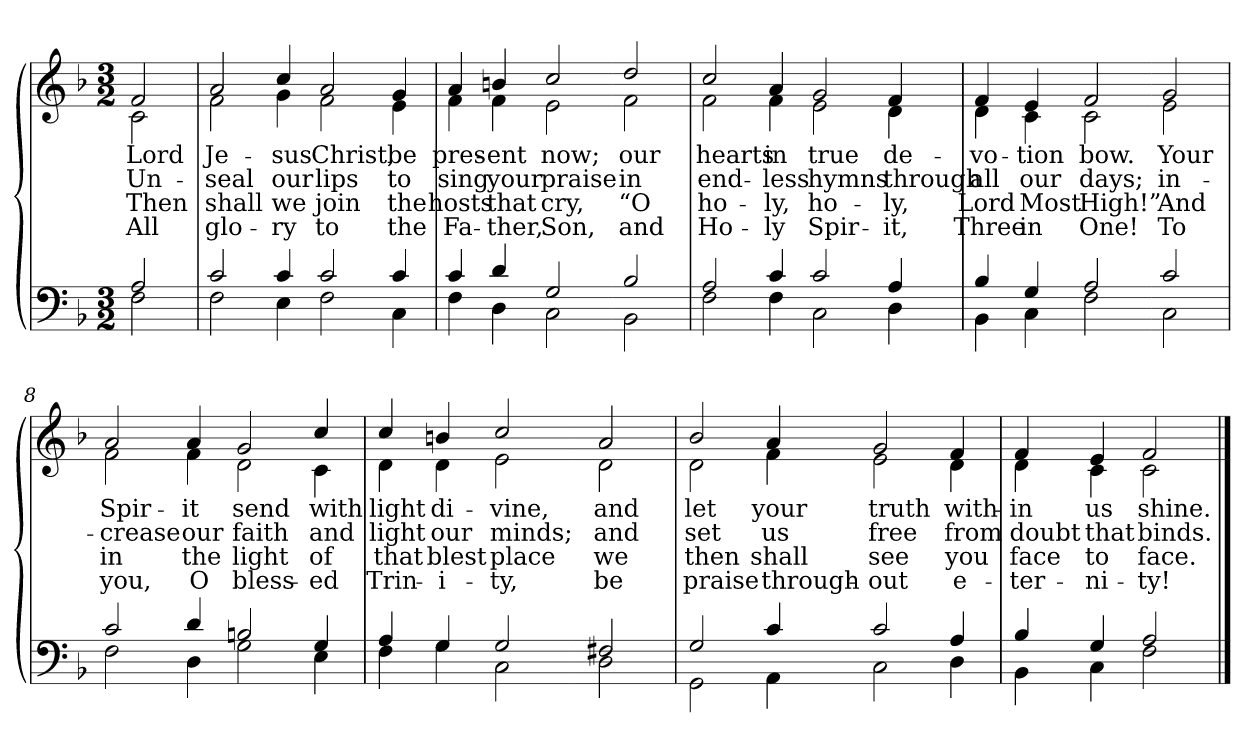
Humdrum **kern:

**kern	**kern	**text	**text	**text	**text
*part2	*part1	*part1	*part1	*part1	*part1
*staff2	*staff1	*staff1	*staff1	*staff1	*staff1
*clefF4	*clefG2	*	*	*	*
*k[b-]	*k[b-]	*	*	*	*
*M3/2	*M3/2	*	*	*	*
=1	=1	=1	=1	=1	=1
*^	*	*	*	*	*
!	!	!LO:TX:b:i:t=Verse	!	!	!	!
!	!	!	!LO:LY:b	!LO:LY:b	!LO:LY:b	!LO:LY:b
*	*	*^	*	*	*	*
2A/	2F\	2f/	2c\	Lord	Un-	Then	All
=2	=2	=2	=2	=2	=2	=2	=2
!	!	!	!	!LO:LY:b	!LO:LY:b	!LO:LY:b	!LO:LY:b
2c/	2F\	2a/	2f\	Je-	-seal	shall	glo-
!	!	!	!	!LO:LY:b	!LO:LY:b	!LO:LY:b	!LO:LY:b
4c/	4E\	4cc/	4g\	-sus	our	we	-ry
!	!	!	!	!LO:LY:b	!LO:LY:b	!LO:LY:b	!LO:LY:b
2c/	2F\	2a/	2f\	Christ,	lips	join	to
!	!	!	!	!LO:LY:b	!LO:LY:b	!LO:LY:b	!LO:LY:b
4c/	4C\	4g/	4e\	be	to	the	the
=3	=3	=3	=3	=3	=3	=3	=3
!	!	!	!	!LO:LY:b	!LO:LY:b	!LO:LY:b	!LO:LY:b
4c/	4F\	4a/	4f\	pres-	sing	hosts	Fa-
!	!	!	!	!LO:LY:b	!LO:LY:b	!LO:LY:b	!LO:LY:b
4d/	4D\	4bn/	4f\	-ent	your	that	-ther,
!	!	!	!	!LO:LY:b	!LO:LY:b	!LO:LY:b	!LO:LY:b
2G/	2C\	2cc/	2e\	now;	praise	cry,	Son,
!!LO:LB:g=z	!!
=4-	=4-	=4-	=4-	=4-	=4-	=4-	=4-
!	!	!	!	!LO:LY:b	!LO:LY:b	!LO:LY:b	!LO:LY:b
2B-/	2BB-\	2dd/	2f\	our	in	“O	and
=5	=5	=5	=5	=5	=5	=5	=5
!	!	!	!	!LO:LY:b	!LO:LY:b	!LO:LY:b	!LO:LY:b
2A/	2F\	2cc/	2f\	hearts	end-	ho-	Ho-
!	!	!	!	!LO:LY:b	!LO:LY:b	!LO:LY:b	!LO:LY:b
4c/	4F\	4a/	4f\	in	-less	-ly,	-ly
!	!	!	!	!LO:LY:b	!LO:LY:b	!LO:LY:b	!LO:LY:b
2c/	2C\	2g/	2e\	true	hymns	ho-	Spir-
!	!	!	!	!LO:LY:b	!LO:LY:b	!LO:LY:b	!LO:LY:b
4A/	4D\	4f/	4d\	de-	through	-ly,	-it,
=6	=6	=6	=6	=6	=6	=6	=6
!	!	!	!	!LO:LY:b	!LO:LY:b	!LO:LY:b	!LO:LY:b
4B-/	4BB-\	4f/	4d\	-vo-	all	Lord	Three
!	!	!	!	!LO:LY:b	!LO:LY:b	!LO:LY:b	!LO:LY:b
4G/	4C\	4e/	4c\	-tion	our	Most	in
!	!	!	!	!LO:LY:b	!LO:LY:b	!LO:LY:b	!LO:LY:b
2A/	2F\	2f/	2c\	bow.	days;	High!”	One!
!!LO:LB:g=z	!!
=7-	=7-	=7-	=7-	=7-	=7-	=7-	=7-
!	!	!	!	!LO:LY:b	!LO:LY:b	!LO:LY:b	!LO:LY:b
2c/	2C\	2g/	2e\	Your	in-	And	To
=8	=8	=8	=8	=8	=8	=8	=8
!	!	!	!	!LO:LY:b	!LO:LY:b	!LO:LY:b	!LO:LY:b
2c/	2F\	2a/	2f\	Spir-	-crease	in	you,
!	!	!	!	!LO:LY:b	!LO:LY:b	!LO:LY:b	!LO:LY:b
4d/	4D\	4a/	4f\	-it	our	the	O
!	!	!	!	!LO:LY:b	!LO:LY:b	!LO:LY:b	!LO:LY:b
2Bn/	2G\	2g/	2d\	send	faith	light	bless-
!	!	!	!	!LO:LY:b	!LO:LY:b	!LO:LY:b	!LO:LY:b
4G/	4E\	4cc/	4c\	with	and	of	-ed
=9	=9	=9	=9	=9	=9	=9	=9
!	!	!	!	!LO:LY:b	!LO:LY:b	!LO:LY:b	!LO:LY:b
4A/	4F\	4cc/	4d\	light	light	that	Trin-
!	!	!	!	!LO:LY:b	!LO:LY:b	!LO:LY:b	!LO:LY:b
4G/	4G\	4bn/	4d\	di-	our	blest	-i-
!	!	!	!	!LO:LY:b	!LO:LY:b	!LO:LY:b	!LO:LY:b
2G/	2C\	2cc/	2e\	-vine,	minds;	place	-ty,
!!LO:LB:g=z	!!
=10-	=10-	=10-	=10-	=10-	=10-	=10-	=10-
!	!	!	!	!LO:LY:b	!LO:LY:b	!LO:LY:b	!LO:LY:b
2F#X/	2D\	2a/	2d\	and	and	we	be
=11	=11	=11	=11	=11	=11	=11	=11
!	!	!	!	!LO:LY:b	!LO:LY:b	!LO:LY:b	!LO:LY:b
2G/	2GG\	2b-/	2d\	let	set	then	praise
!	!	!	!	!LO:LY:b	!LO:LY:b	!LO:LY:b	!LO:LY:b
4c/	4AA\	4a/	4f\	your	us	shall	through-
!	!	!	!	!LO:LY:b	!LO:LY:b	!LO:LY:b	!LO:LY:b
2c/	2C\	2g/	2e\	truth	free	see	-out
!	!	!	!	!LO:LY:b	!LO:LY:b	!LO:LY:b	!LO:LY:b
4A/	4D\	4f/	4d\	with-	from	you	e-
=12	=12	=12	=12	=12	=12	=12	=12
!	!	!	!	!LO:LY:b	!LO:LY:b	!LO:LY:b	!LO:LY:b
4B-/	4BB-\	4f/	4d\	-in	doubt	face	-ter-
!	!	!	!	!LO:LY:b	!LO:LY:b	!LO:LY:b	!LO:LY:b
4G/	4C\	4e/	4c\	us	that	to	-ni-
!	!	!	!	!LO:LY:b	!LO:LY:b	!LO:LY:b	!LO:LY:b
2A/	2F\	2f/	2c\	shine.	binds.	face.	-ty!
*v	*v	*	*	*	*	*	*
*	*v	*v	*	*	*	*
==	==	==	==	==	==
*-	*-	*-	*-	*-	*-
